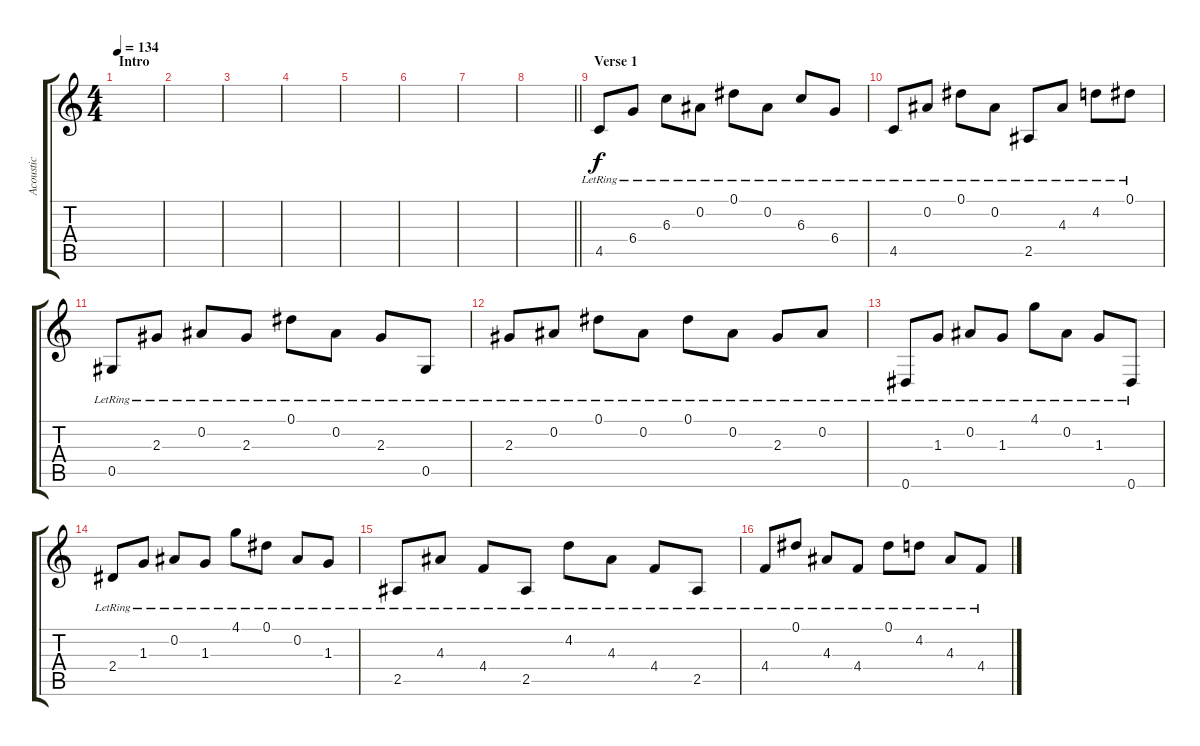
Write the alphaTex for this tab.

\track ("Acoustic" "Acoustic") {instrument acousticguitarsteel}
\staff {score tabs}
\tuning (Eb4 Bb3 Gb3 Db3 Ab2 Eb2) {hide}
\ts (4 4)
\section ("" "Intro")
\tempo 134
\clef g2
\ks c
|
|
|
|
|
|
|
\barLineRight lightlight
|
\section ("" "Verse 1")
4.5{lr}.8 6.4{lr}.8 6.3{lr}.8 0.2{lr}.8 0.1{lr}.8 0.2{lr}.8 6.3{lr}.8 6.4{lr}.8 |
4.5{lr}.8 0.2{lr}.8 0.1{lr}.8 0.2{lr}.8 2.5{lr}.8 4.3{lr}.8 4.2{lr}.8 0.1{lr}.8 |
0.5{lr}.8 2.3{lr}.8 0.2{lr}.8 2.3{lr}.8 0.1{lr}.8 0.2{lr}.8 2.3{lr}.8 0.5{lr}.8 |
2.3{lr}.8 0.2{lr}.8 0.1{lr}.8 0.2{lr}.8 0.1{lr}.8 0.2{lr}.8 2.3{lr}.8 0.2{lr}.8 |
0.6{lr}.8 1.3{lr}.8 0.2{lr}.8 1.3{lr}.8 4.1{lr}.8 0.2{lr}.8 1.3{lr}.8 0.6{lr}.8 |
2.4{lr}.8 1.3{lr}.8 0.2{lr}.8 1.3{lr}.8 4.1{lr}.8 0.1{lr}.8 0.2{lr}.8 1.3{lr}.8 |
2.5{lr}.8 4.3{lr}.8 4.4{lr}.8 2.5{lr}.8 4.2{lr}.8 4.3{lr}.8 4.4{lr}.8 2.5{lr}.8 |
4.4{lr}.8 0.1{lr}.8 4.3{lr}.8 4.4{lr}.8 0.1{lr}.8 4.2{lr}.8 4.3{lr}.8 4.4{lr}.8
